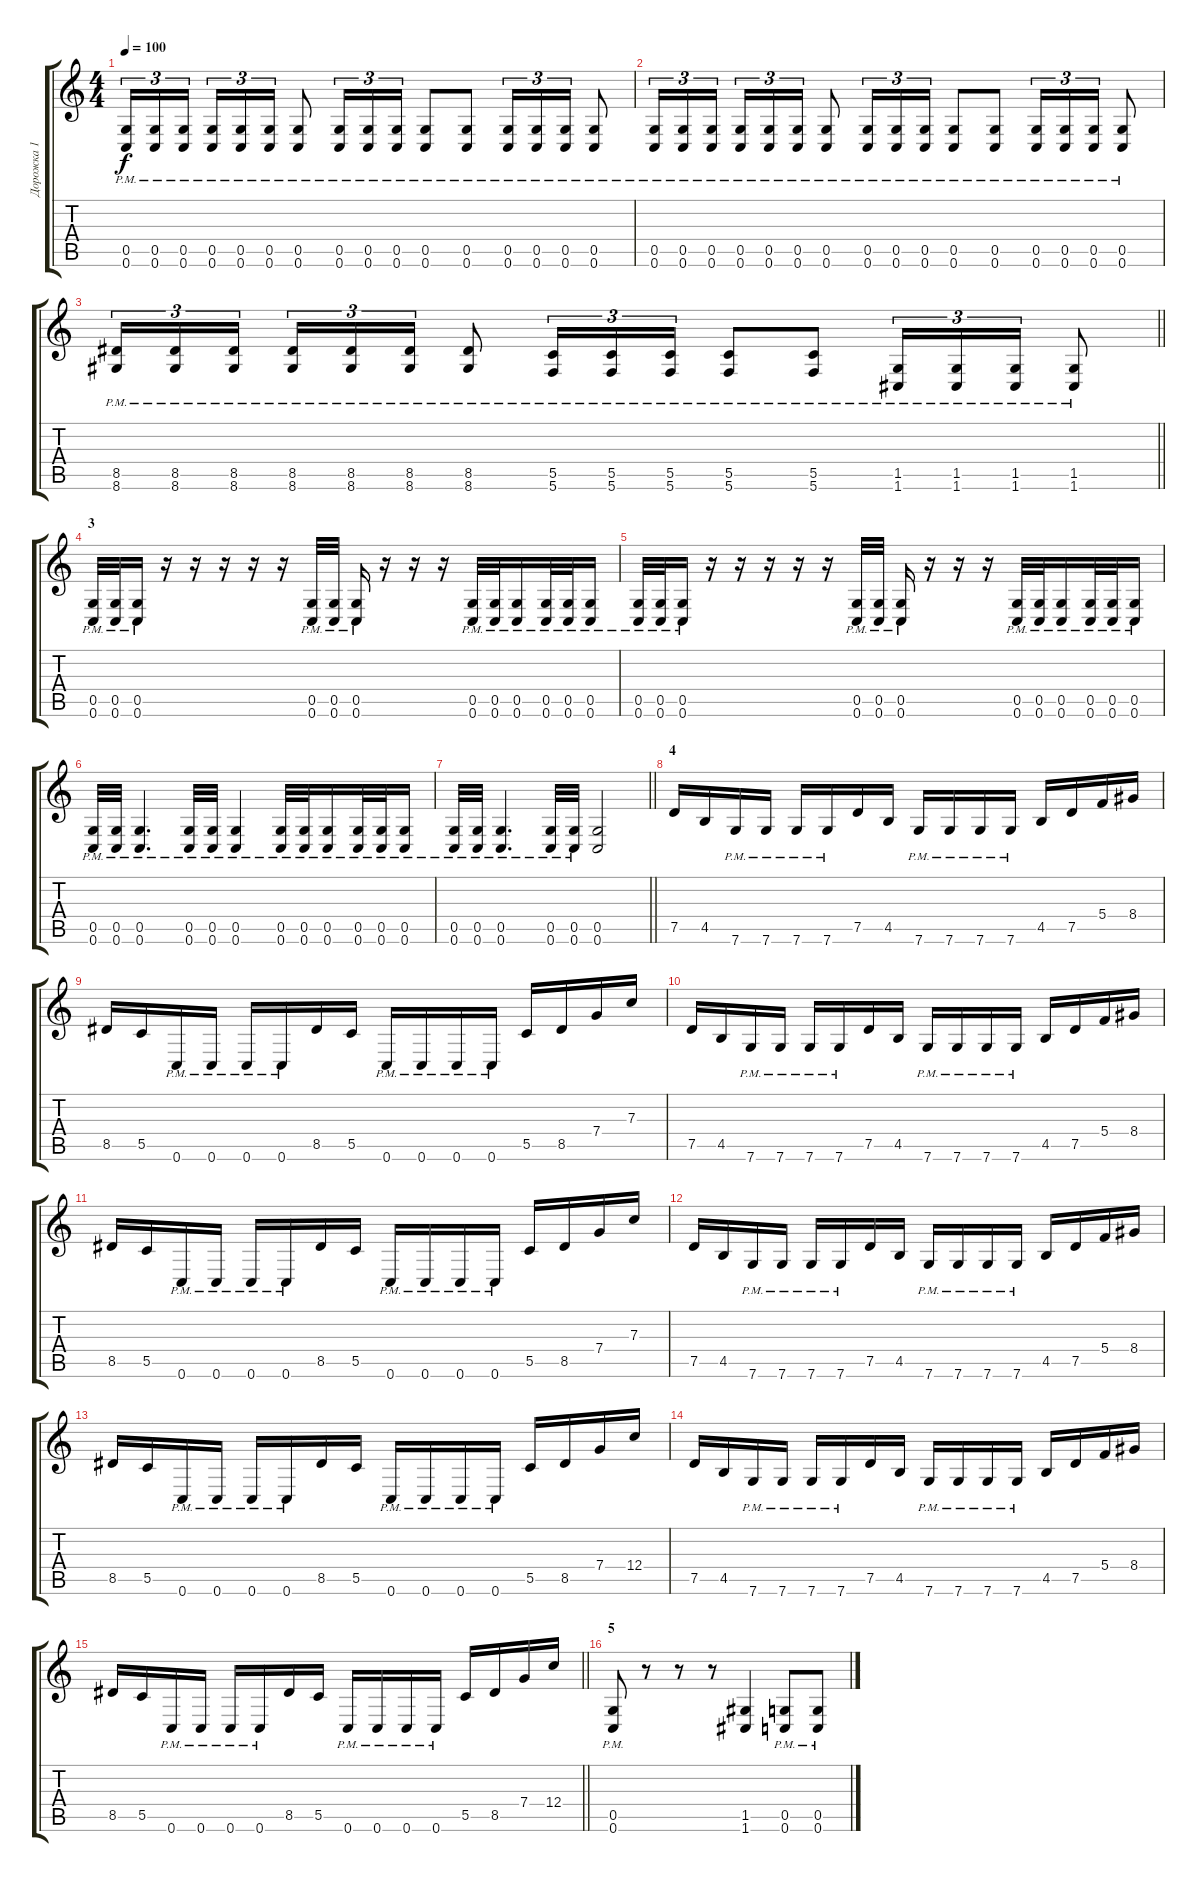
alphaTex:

\track ("Дорожка 1" "Дорожка 1") {instrument distortionguitar}
\staff {score tabs}
\tuning (D4 A3 F3 C3 G2 C2) {hide}
\ts (4 4)
\tempo 100
\clef g2
\ks c
(0.5{pm} 0.6{pm}).16{tu (3 2) dy f} (0.5{pm} 0.6{pm}).16{tu (3 2)} (0.5{pm} 0.6{pm}).16{tu (3 2) beam splitsecondary} (0.5{pm} 0.6{pm}).16{tu (3 2)} (0.5{pm} 0.6{pm}).16{tu (3 2)} (0.5{pm} 0.6{pm}).16{tu (3 2)} (0.5{pm} 0.6{pm}).8 (0.5{pm} 0.6{pm}).16{tu (3 2)} (0.5{pm} 0.6{pm}).16{tu (3 2)} (0.5{pm} 0.6{pm}).16{tu (3 2)} (0.5{pm} 0.6{pm}).8 (0.5{pm} 0.6{pm}).8 (0.5{pm} 0.6{pm}).16{tu (3 2)} (0.5{pm} 0.6{pm}).16{tu (3 2)} (0.5{pm} 0.6{pm}).16{tu (3 2)} (0.5{pm} 0.6{pm}).8 |
(0.5{pm} 0.6{pm}).16{tu (3 2)} (0.5{pm} 0.6{pm}).16{tu (3 2)} (0.5{pm} 0.6{pm}).16{tu (3 2) beam splitsecondary} (0.5{pm} 0.6{pm}).16{tu (3 2)} (0.5{pm} 0.6{pm}).16{tu (3 2)} (0.5{pm} 0.6{pm}).16{tu (3 2)} (0.5{pm} 0.6{pm}).8 (0.5{pm} 0.6{pm}).16{tu (3 2)} (0.5{pm} 0.6{pm}).16{tu (3 2)} (0.5{pm} 0.6{pm}).16{tu (3 2)} (0.5{pm} 0.6{pm}).8 (0.5{pm} 0.6{pm}).8 (0.5{pm} 0.6{pm}).16{tu (3 2)} (0.5{pm} 0.6{pm}).16{tu (3 2)} (0.5{pm} 0.6{pm}).16{tu (3 2)} (0.5{pm} 0.6{pm}).8 |
\barLineRight lightlight
(8.5{pm} 8.6{pm}).16{tu (3 2)} (8.5{pm} 8.6{pm}).16{tu (3 2)} (8.5{pm} 8.6{pm}).16{tu (3 2) beam splitsecondary} (8.5{pm} 8.6{pm}).16{tu (3 2)} (8.5{pm} 8.6{pm}).16{tu (3 2)} (8.5{pm} 8.6{pm}).16{tu (3 2)} (8.5{pm} 8.6{pm}).8 (5.5{pm} 5.6{pm}).16{tu (3 2)} (5.5{pm} 5.6{pm}).16{tu (3 2)} (5.5{pm} 5.6{pm}).16{tu (3 2)} (5.5{pm} 5.6{pm}).8 (5.5{pm} 5.6{pm}).8 (1.5{pm} 1.6{pm}).16{tu (3 2)} (1.5{pm} 1.6{pm}).16{tu (3 2)} (1.5{pm} 1.6{pm}).16{tu (3 2)} (1.5{pm} 1.6{pm}).8 |
\section ("" "3")
(0.5{pm} 0.6{pm}).32 (0.5{pm} 0.6{pm}).32 (0.5{pm} 0.6{pm}).16 r.16 r.16 r.16 r.16 r.16 (0.5{pm} 0.6{pm}).32 (0.5{pm} 0.6{pm}).32 (0.5{pm} 0.6{pm}).16 r.16 r.16 r.16 (0.5{pm} 0.6{pm}).32 (0.5{pm} 0.6{pm}).32 (0.5{pm} 0.6{pm}).16 (0.5{pm} 0.6{pm}).32 (0.5{pm} 0.6{pm}).32 (0.5{pm} 0.6{pm}).16 |
(0.5{pm} 0.6{pm}).32 (0.5{pm} 0.6{pm}).32 (0.5{pm} 0.6{pm}).16 r.16 r.16 r.16 r.16 r.16 (0.5{pm} 0.6{pm}).32 (0.5{pm} 0.6{pm}).32 (0.5{pm} 0.6{pm}).16 r.16 r.16 r.16 (0.5{pm} 0.6{pm}).32 (0.5{pm} 0.6{pm}).32 (0.5{pm} 0.6{pm}).16 (0.5{pm} 0.6{pm}).32 (0.5{pm} 0.6{pm}).32 (0.5{pm} 0.6{pm}).16 |
(0.5{pm} 0.6{pm}).32 (0.5{pm} 0.6{pm}).32 (0.5{pm} 0.6{pm}).4{d} (0.5{pm} 0.6{pm}).32 (0.5{pm} 0.6{pm}).32 (0.5{pm} 0.6{pm}).4 (0.5{pm} 0.6{pm}).32 (0.5{pm} 0.6{pm}).32 (0.5{pm} 0.6{pm}).16 (0.5{pm} 0.6{pm}).32 (0.5{pm} 0.6{pm}).32 (0.5{pm} 0.6{pm}).16 |
\barLineRight lightlight
(0.5{pm} 0.6{pm}).32 (0.5{pm} 0.6{pm}).32 (0.5{pm} 0.6{pm}).4{d} (0.5{pm} 0.6{pm}).32 (0.5{pm} 0.6{pm}).32 (0.5 0.6).2 |
\section ("" "4")
7.5.16 4.5.16 7.6{pm}.16 7.6{pm}.16 7.6{pm}.16 7.6{pm}.16 7.5.16 4.5.16 7.6{pm}.16 7.6{pm}.16 7.6{pm}.16 7.6{pm}.16 4.5.16 7.5.16 5.4.16 8.4.16 |
8.5.16 5.5.16 0.6{pm}.16 0.6{pm}.16 0.6{pm}.16 0.6{pm}.16 8.5.16 5.5.16 0.6{pm}.16 0.6{pm}.16 0.6{pm}.16 0.6{pm}.16 5.5.16 8.5.16 7.4.16 7.3.16 |
7.5.16 4.5.16 7.6{pm}.16 7.6{pm}.16 7.6{pm}.16 7.6{pm}.16 7.5.16 4.5.16 7.6{pm}.16 7.6{pm}.16 7.6{pm}.16 7.6{pm}.16 4.5.16 7.5.16 5.4.16 8.4.16 |
8.5.16 5.5.16 0.6{pm}.16 0.6{pm}.16 0.6{pm}.16 0.6{pm}.16 8.5.16 5.5.16 0.6{pm}.16 0.6{pm}.16 0.6{pm}.16 0.6{pm}.16 5.5.16 8.5.16 7.4.16 7.3.16 |
7.5.16 4.5.16 7.6{pm}.16 7.6{pm}.16 7.6{pm}.16 7.6{pm}.16 7.5.16 4.5.16 7.6{pm}.16 7.6{pm}.16 7.6{pm}.16 7.6{pm}.16 4.5.16 7.5.16 5.4.16 8.4.16 |
8.5.16 5.5.16 0.6{pm}.16 0.6{pm}.16 0.6{pm}.16 0.6{pm}.16 8.5.16 5.5.16 0.6{pm}.16 0.6{pm}.16 0.6{pm}.16 0.6{pm}.16 5.5.16 8.5.16 7.4.16 12.4.16 |
7.5.16 4.5.16 7.6{pm}.16 7.6{pm}.16 7.6{pm}.16 7.6{pm}.16 7.5.16 4.5.16 7.6{pm}.16 7.6{pm}.16 7.6{pm}.16 7.6{pm}.16 4.5.16 7.5.16 5.4.16 8.4.16 |
\barLineRight lightlight
8.5.16 5.5.16 0.6{pm}.16 0.6{pm}.16 0.6{pm}.16 0.6{pm}.16 8.5.16 5.5.16 0.6{pm}.16 0.6{pm}.16 0.6{pm}.16 0.6{pm}.16 5.5.16 8.5.16 7.4.16 12.4.16 |
\section ("" "5")
(0.5{pm} 0.6{pm}).8 r.8 r.8 r.8 (1.5 1.6).4 (0.5{pm} 0.6{pm}).8 (0.5{pm} 0.6{pm}).8
